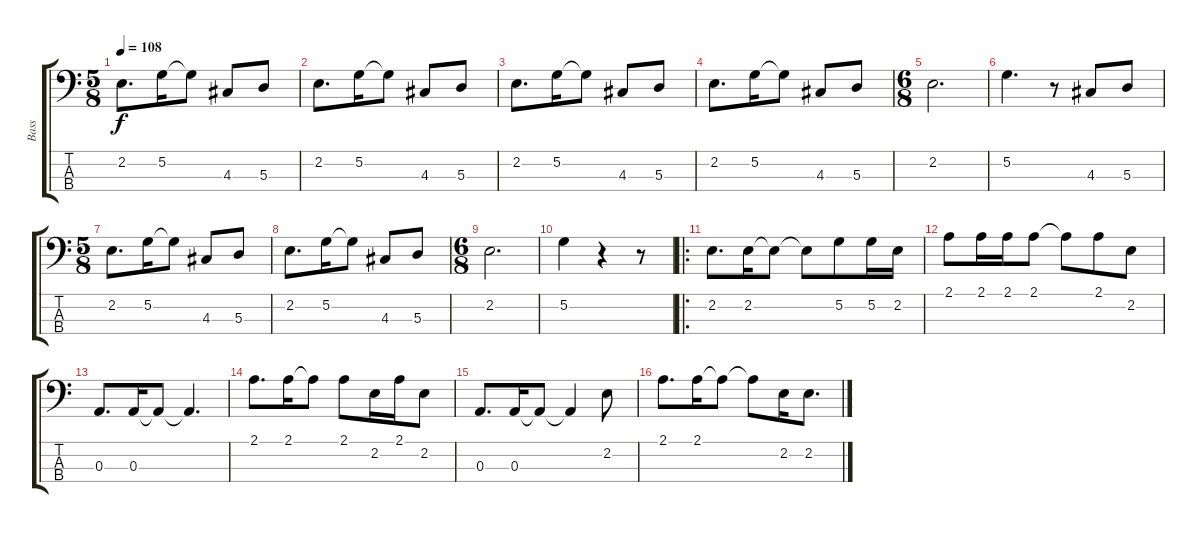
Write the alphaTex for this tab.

\track ("Bass" "Bass") {instrument acousticguitarnylon}
\staff {score tabs}
\tuning (G2 D2 A1 E1) {hide}
\ts (5 8)
\tempo 108
\clef f4
\ks c
2.2.8{d dy f} 5.2.16 5.2{t}.8 4.3.8 5.3.8 |
2.2.8{d} 5.2.16 5.2{t}.8 4.3.8 5.3.8 |
2.2.8{d} 5.2.16 5.2{t}.8 4.3.8 5.3.8 |
2.2.8{d} 5.2.16 5.2{t}.8 4.3.8 5.3.8 |
\ts (6 8)
2.2.2{d} |
5.2.4{d} r.8 4.3.8 5.3.8 |
\ts (5 8)
2.2.8{d} 5.2.16 5.2{t}.8 4.3.8 5.3.8 |
2.2.8{d} 5.2.16 5.2{t}.8 4.3.8 5.3.8 |
\ts (6 8)
2.2.2{d} |
5.2.4 r.4 r.8 |
\ro
2.2.8{d} 2.2.16 2.2{t}.8 2.2{t}.8 5.2.8 5.2.16 2.2.16 |
2.1.8 2.1.16 2.1.16 2.1.8 2.1{t}.8 2.1.8 2.2.8 |
0.3.8{d} 0.3.16 0.3{t}.8 0.3{t}.4{d} |
2.1.8{d} 2.1.16 2.1{t}.8 2.1.8 2.2.16 2.1.16 2.2.8 |
0.3.8{d} 0.3.16 0.3{t}.8 0.3{t}.4 2.2.8 |
2.1.8{d} 2.1.16 2.1{t}.8 2.1{t}.8 2.2.16 2.2.8{d}
